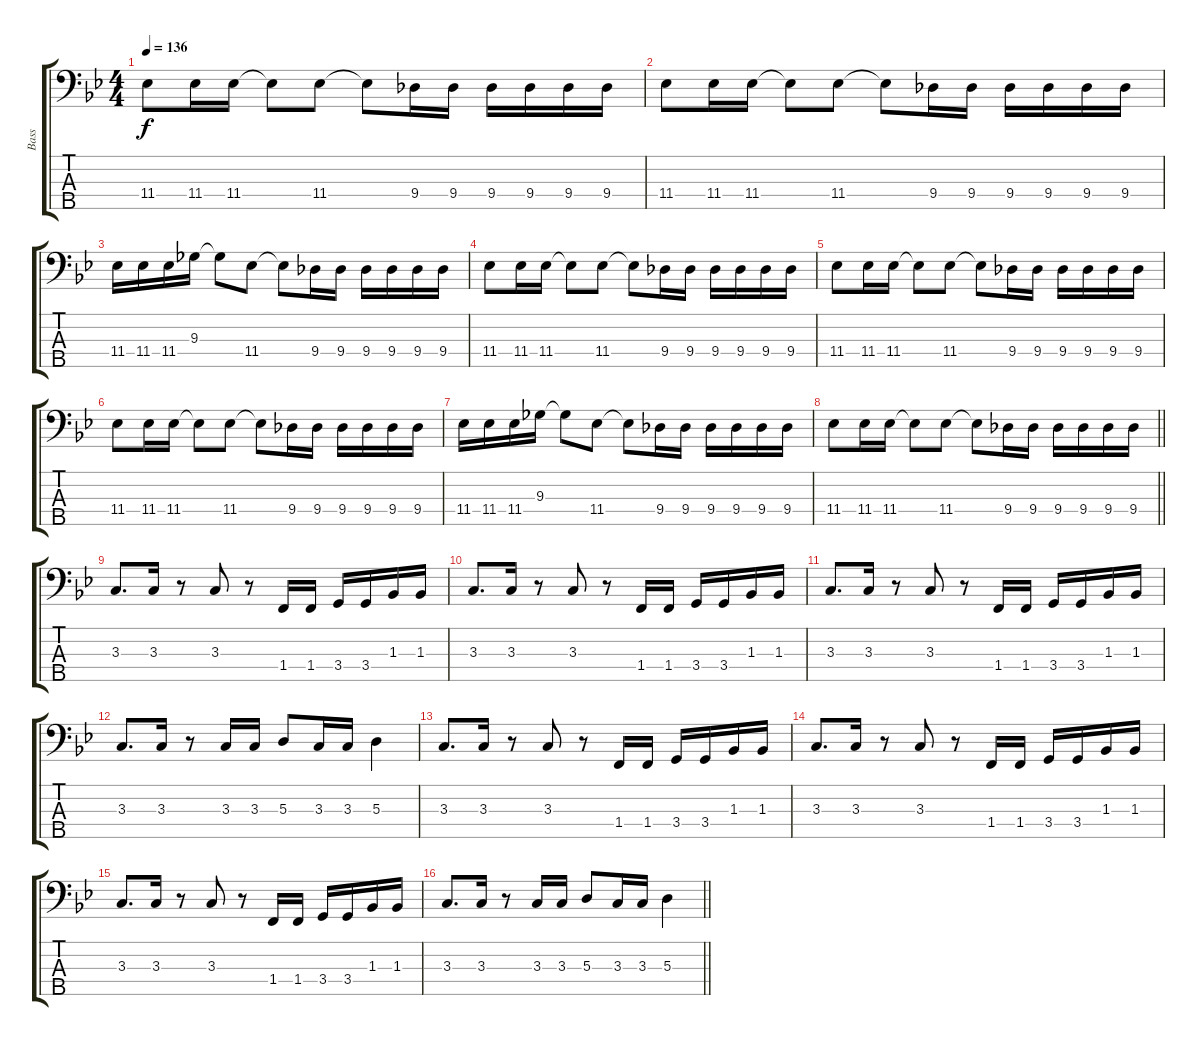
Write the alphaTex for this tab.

\track ("Bass" "Bass") {instrument electricbassfinger}
\staff {score tabs}
\tuning (G2 D2 A1 E1 B0) {hide}
\ts (4 4)
\tempo 136
\clef f4
\ks bb
11.4.8{dy f} 11.4.16 11.4.16 11.4{t}.8 11.4.8 11.4{t}.8 9.4.16 9.4.16 9.4.16 9.4.16 9.4.16 9.4.16 |
11.4.8 11.4.16 11.4.16 11.4{t}.8 11.4.8 11.4{t}.8 9.4.16 9.4.16 9.4.16 9.4.16 9.4.16 9.4.16 |
11.4.16 11.4.16 11.4.16 9.3.16 9.3{t}.8 11.4.8 11.4{t}.8 9.4.16 9.4.16 9.4.16 9.4.16 9.4.16 9.4.16 |
11.4.8 11.4.16 11.4.16 11.4{t}.8 11.4.8 11.4{t}.8 9.4.16 9.4.16 9.4.16 9.4.16 9.4.16 9.4.16 |
11.4.8 11.4.16 11.4.16 11.4{t}.8 11.4.8 11.4{t}.8 9.4.16 9.4.16 9.4.16 9.4.16 9.4.16 9.4.16 |
11.4.8 11.4.16 11.4.16 11.4{t}.8 11.4.8 11.4{t}.8 9.4.16 9.4.16 9.4.16 9.4.16 9.4.16 9.4.16 |
11.4.16 11.4.16 11.4.16 9.3.16 9.3{t}.8 11.4.8 11.4{t}.8 9.4.16 9.4.16 9.4.16 9.4.16 9.4.16 9.4.16 |
\barLineRight lightlight
11.4.8 11.4.16 11.4.16 11.4{t}.8 11.4.8 11.4{t}.8 9.4.16 9.4.16 9.4.16 9.4.16 9.4.16 9.4.16 |
3.3.8{d} 3.3.16 r.8 3.3.8 r.8 1.4.16 1.4.16 3.4.16 3.4.16 1.3.16 1.3.16 |
3.3.8{d} 3.3.16 r.8 3.3.8 r.8 1.4.16 1.4.16 3.4.16 3.4.16 1.3.16 1.3.16 |
3.3.8{d} 3.3.16 r.8 3.3.8 r.8 1.4.16 1.4.16 3.4.16 3.4.16 1.3.16 1.3.16 |
3.3.8{d} 3.3.16 r.8 3.3.16 3.3.16 5.3.8 3.3.16 3.3.16 5.3.4 |
3.3.8{d} 3.3.16 r.8 3.3.8 r.8 1.4.16 1.4.16 3.4.16 3.4.16 1.3.16 1.3.16 |
3.3.8{d} 3.3.16 r.8 3.3.8 r.8 1.4.16 1.4.16 3.4.16 3.4.16 1.3.16 1.3.16 |
3.3.8{d} 3.3.16 r.8 3.3.8 r.8 1.4.16 1.4.16 3.4.16 3.4.16 1.3.16 1.3.16 |
\barLineRight lightlight
3.3.8{d} 3.3.16 r.8 3.3.16 3.3.16 5.3.8 3.3.16 3.3.16 5.3.4
